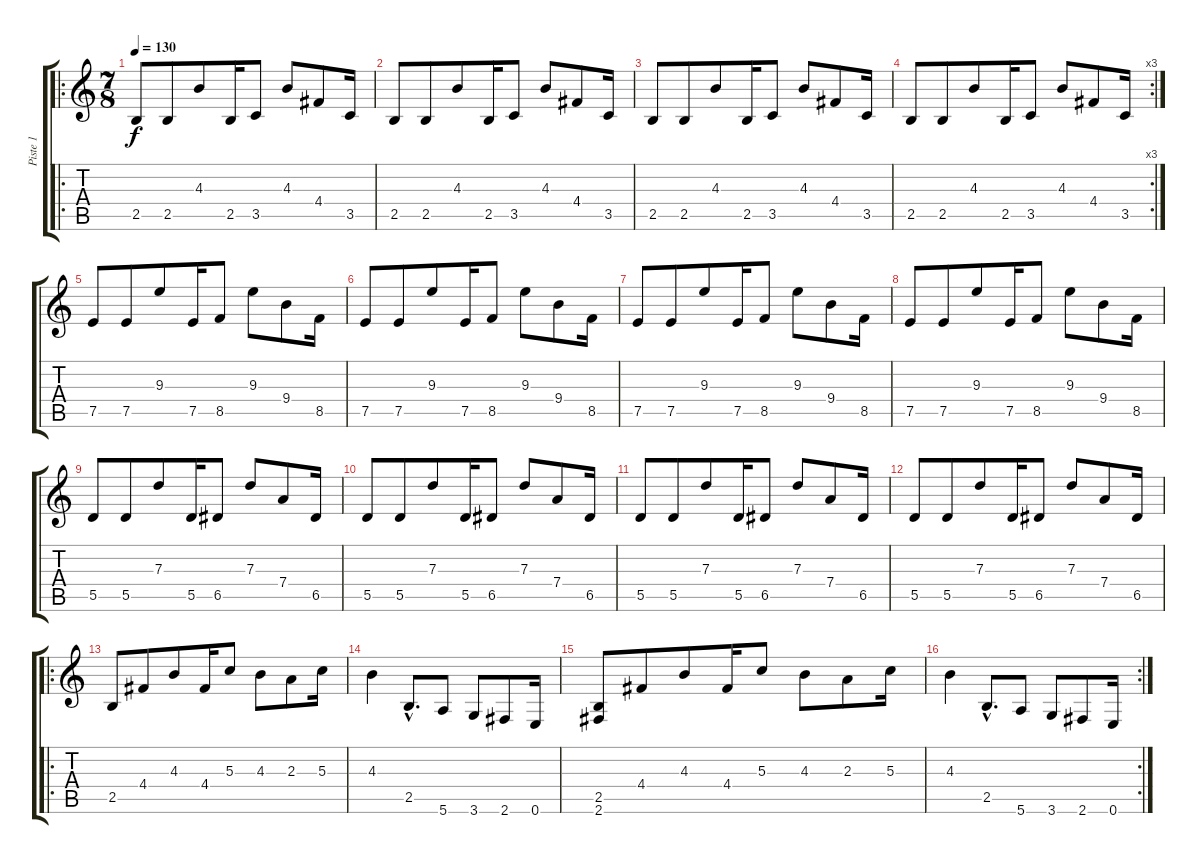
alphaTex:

\track ("Piste 1" "Piste 1") {instrument acousticguitarsteel}
\staff {score tabs}
\tuning (E4 B3 G3 D3 A2 E2) {hide}
\ro
\ts (7 8)
\tempo 130
\clef g2
\ks c
2.5.8{dy f instrument acousticguitarsteel} 2.5.8 4.3.8 2.5.16 3.5.8 4.3.8 4.4.8 3.5.16 |
2.5.8 2.5.8 4.3.8 2.5.16 3.5.8 4.3.8 4.4.8 3.5.16 |
2.5.8 2.5.8 4.3.8 2.5.16 3.5.8 4.3.8 4.4.8 3.5.16 |
\rc 3
2.5.8 2.5.8 4.3.8 2.5.16 3.5.8 4.3.8 4.4.8 3.5.16 |
7.5.8 7.5.8 9.3.8 7.5.16 8.5.8 9.3.8 9.4.8 8.5.16 |
7.5.8 7.5.8 9.3.8 7.5.16 8.5.8 9.3.8 9.4.8 8.5.16 |
7.5.8 7.5.8 9.3.8 7.5.16 8.5.8 9.3.8 9.4.8 8.5.16 |
7.5.8 7.5.8 9.3.8 7.5.16 8.5.8 9.3.8 9.4.8 8.5.16 |
5.5.8 5.5.8 7.3.8 5.5.16 6.5.8 7.3.8 7.4.8 6.5.16 |
5.5.8 5.5.8 7.3.8 5.5.16 6.5.8 7.3.8 7.4.8 6.5.16 |
5.5.8 5.5.8 7.3.8 5.5.16 6.5.8 7.3.8 7.4.8 6.5.16 |
5.5.8 5.5.8 7.3.8 5.5.16 6.5.8 7.3.8 7.4.8 6.5.16 |
\ro
2.5.8 4.4.8 4.3.8 4.4.16 5.3.8 4.3.8 2.3.8 5.3.16 |
4.3.4 2.5{hac}.8{d} 5.6.8 3.6.8 2.6.8 0.6.16 |
(2.5 2.6).8 4.4.8 4.3.8 4.4.16 5.3.8 4.3.8 2.3.8 5.3.16 |
\rc 2
4.3.4 2.5{hac}.8{d} 5.6.8 3.6.8 2.6.8 0.6.16
